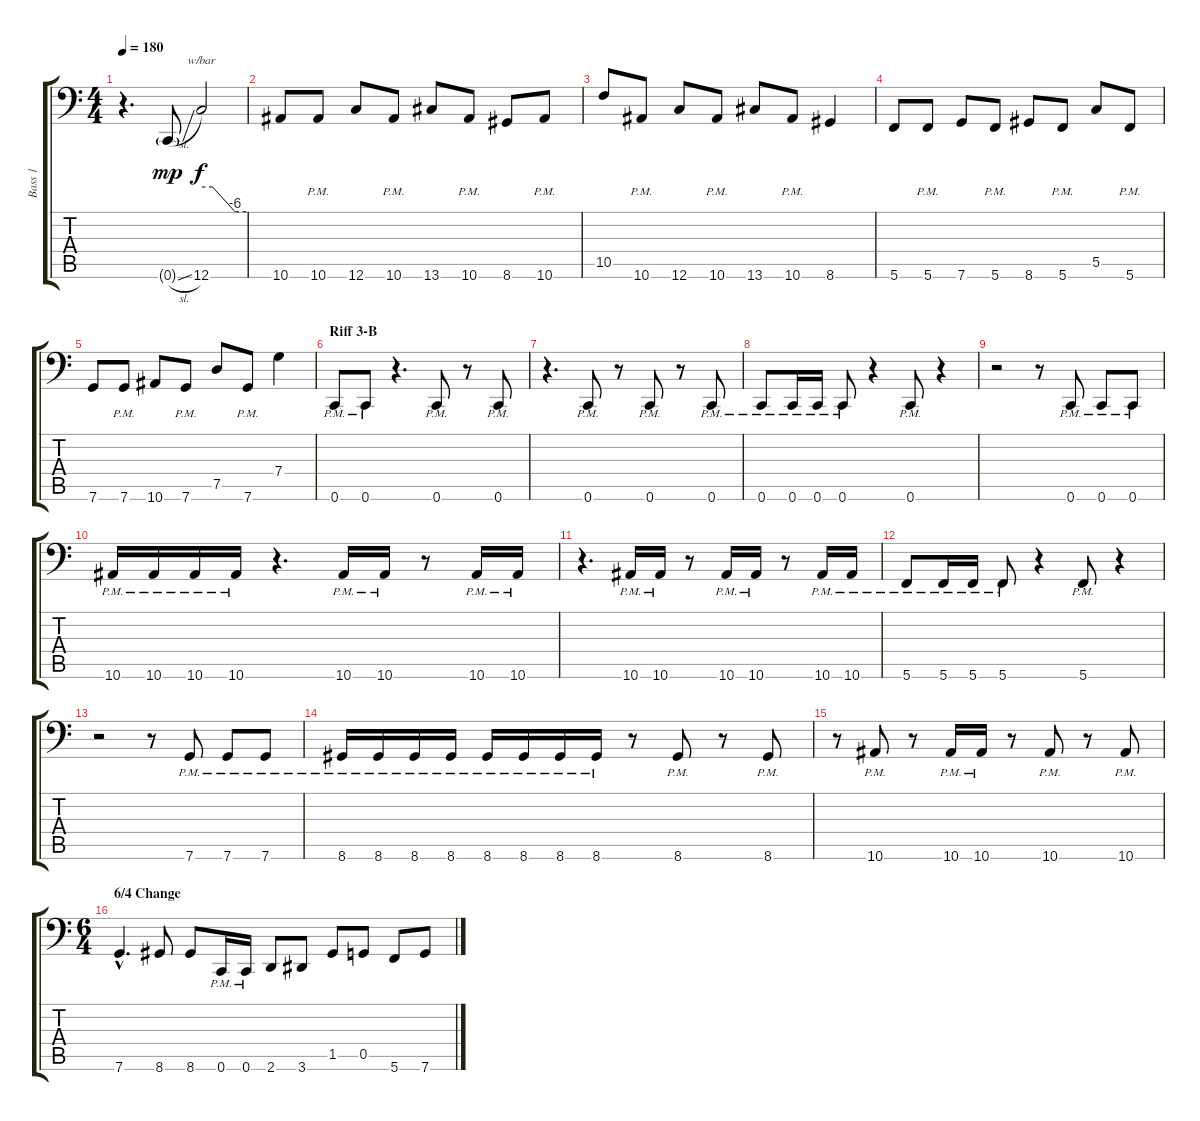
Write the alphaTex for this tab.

\track ("Bass 1" "Bass 1") {instrument electricbasspick}
\staff {score tabs}
\tuning (D3 A2 F2 C2 G1 C1) {hide}
\ts (4 4)
\tempo 180
\clef f4
\ks c
r.4{d dy f} 0.6{sl g}.8{dy mp} 12.6.2{tbe (custom default 0 0 15 0 45 -24 60 -24) dy f} |
10.6.8 10.6{pm}.8 12.6.8 10.6{pm}.8 13.6.8 10.6{pm}.8 8.6.8 10.6{pm}.8 |
10.5.8 10.6{pm}.8 12.6.8 10.6{pm}.8 13.6.8 10.6{pm}.8 8.6.4 |
5.6.8 5.6{pm}.8 7.6.8 5.6{pm}.8 8.6.8 5.6{pm}.8 5.5.8 5.6{pm}.8 |
7.6.8 7.6{pm}.8 10.6.8 7.6{pm}.8 7.5.8 7.6{pm}.8 7.4.4 |
\section ("" "Riff 3-B")
0.6{pm}.8 0.6{pm}.8 r.4{d} 0.6{pm}.8 r.8 0.6{pm}.8 |
r.4{d} 0.6{pm}.8 r.8 0.6{pm}.8 r.8 0.6{pm}.8 |
0.6{pm}.8 0.6{pm}.16 0.6{pm}.16 0.6{pm}.8 r.4 0.6{pm}.8 r.4 |
r.2 r.8 0.6{pm}.8 0.6{pm}.8 0.6{pm}.8 |
10.6{pm}.16 10.6{pm}.16 10.6{pm}.16 10.6{pm}.16 r.4{d} 10.6{pm}.16 10.6{pm}.16 r.8 10.6{pm}.16 10.6{pm}.16 |
r.4{d} 10.6{pm}.16 10.6{pm}.16 r.8 10.6{pm}.16 10.6{pm}.16 r.8 10.6{pm}.16 10.6{pm}.16 |
5.6{pm}.8 5.6{pm}.16 5.6{pm}.16 5.6{pm}.8 r.4 5.6{pm}.8 r.4 |
r.2 r.8 7.6{pm}.8 7.6{pm}.8 7.6{pm}.8 |
8.6{pm}.16 8.6{pm}.16 8.6{pm}.16 8.6{pm}.16 8.6{pm}.16 8.6{pm}.16 8.6{pm}.16 8.6{pm}.16 r.8 8.6{pm}.8 r.8 8.6{pm}.8 |
r.8 10.6{pm}.8 r.8 10.6{pm}.16 10.6{pm}.16 r.8 10.6{pm}.8 r.8 10.6{pm}.8 |
\ts (6 4)
\section ("" "6/4 Change")
7.6{hac}.4{d} 8.6.8 8.6.8 0.6{pm}.16 0.6{pm}.16 2.6.8 3.6.8 1.5.8 0.5.8 5.6.8 7.6.8
